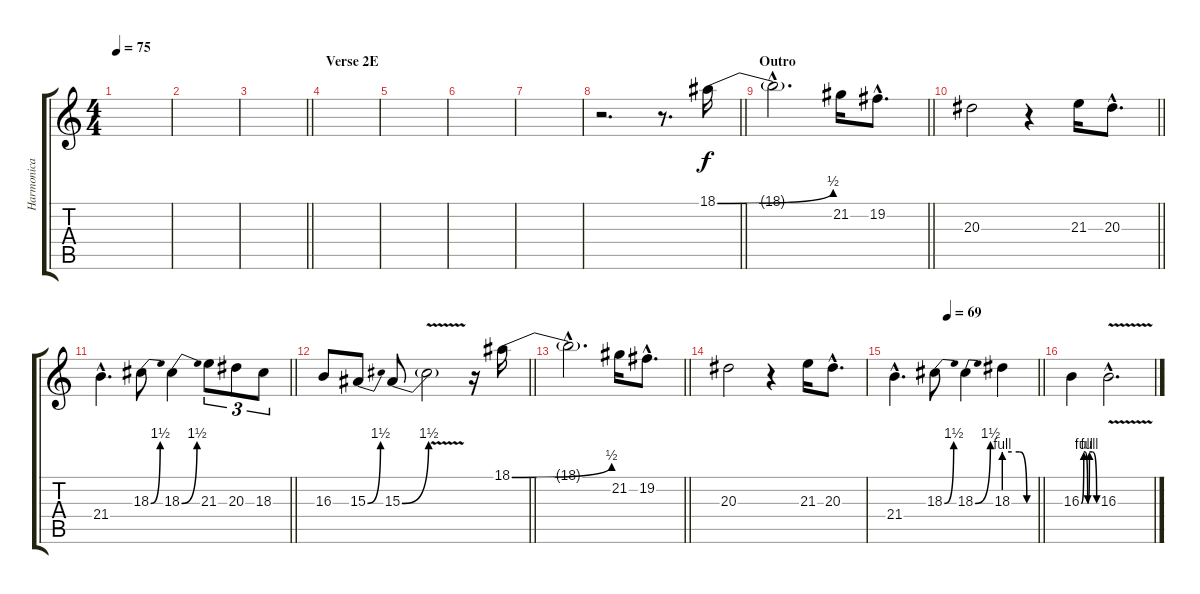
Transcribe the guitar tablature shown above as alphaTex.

\track ("Harmonica" "Harmonica") {instrument harmonica}
\staff {score tabs}
\tuning (E4 B3 G3 D3 A2 E2) {hide}
\ts (4 4)
\tempo 75
\clef g2
\ks c
|
|
\barLineRight lightlight
|
\section ("" "Verse 2E")
|
|
|
|
\barLineRight lightlight
r.2{d} r.8{d} 18.1{be (bend 0 0 60 2)}.16 |
\section ("" "Outro")
\barLineRight lightlight
18.1{hac t}.2{d} 21.2.16 19.2{hac}.8{d} |
\barLineRight lightlight
20.3.2 r.4 21.3.16 20.3{hac}.8{d} |
\barLineRight lightlight
21.4{hac}.4{d} 18.3{be (bend 0 0 60 6)}.8 18.3{be (bend 0 0 60 6)}.4 21.3.8{tu (3 2)} 20.3.8{tu (3 2)} 18.3.8{tu (3 2)} |
\barLineRight lightlight
16.3.8 15.3{be (bend 0 0 60 6)}.8 15.3{be (bend 0 0 60 6)}.8 15.3{v t}.2 r.16 18.1{be (bend 0 0 60 2)}.16 |
\barLineRight lightlight
18.1{hac t}.2{d} 21.2.16 19.2{hac}.8{d} |
20.3.2 r.4 21.3.16 20.3{hac}.8{d} |
\tempo (69 0.375)
\barLineRight lightlight
21.4{hac}.4{d} 18.3{be (bend 0 0 60 6)}.8 18.3{be (bend 0 0 60 6)}.4 18.3{be (custom 0 4 15 4 30 4 45 0 60 0)}.4 |
16.3{be (custom 0 0 10 4 15 4 25 0 32 4 44 4 60 0)}.4 16.3{v hac}.2{d}
